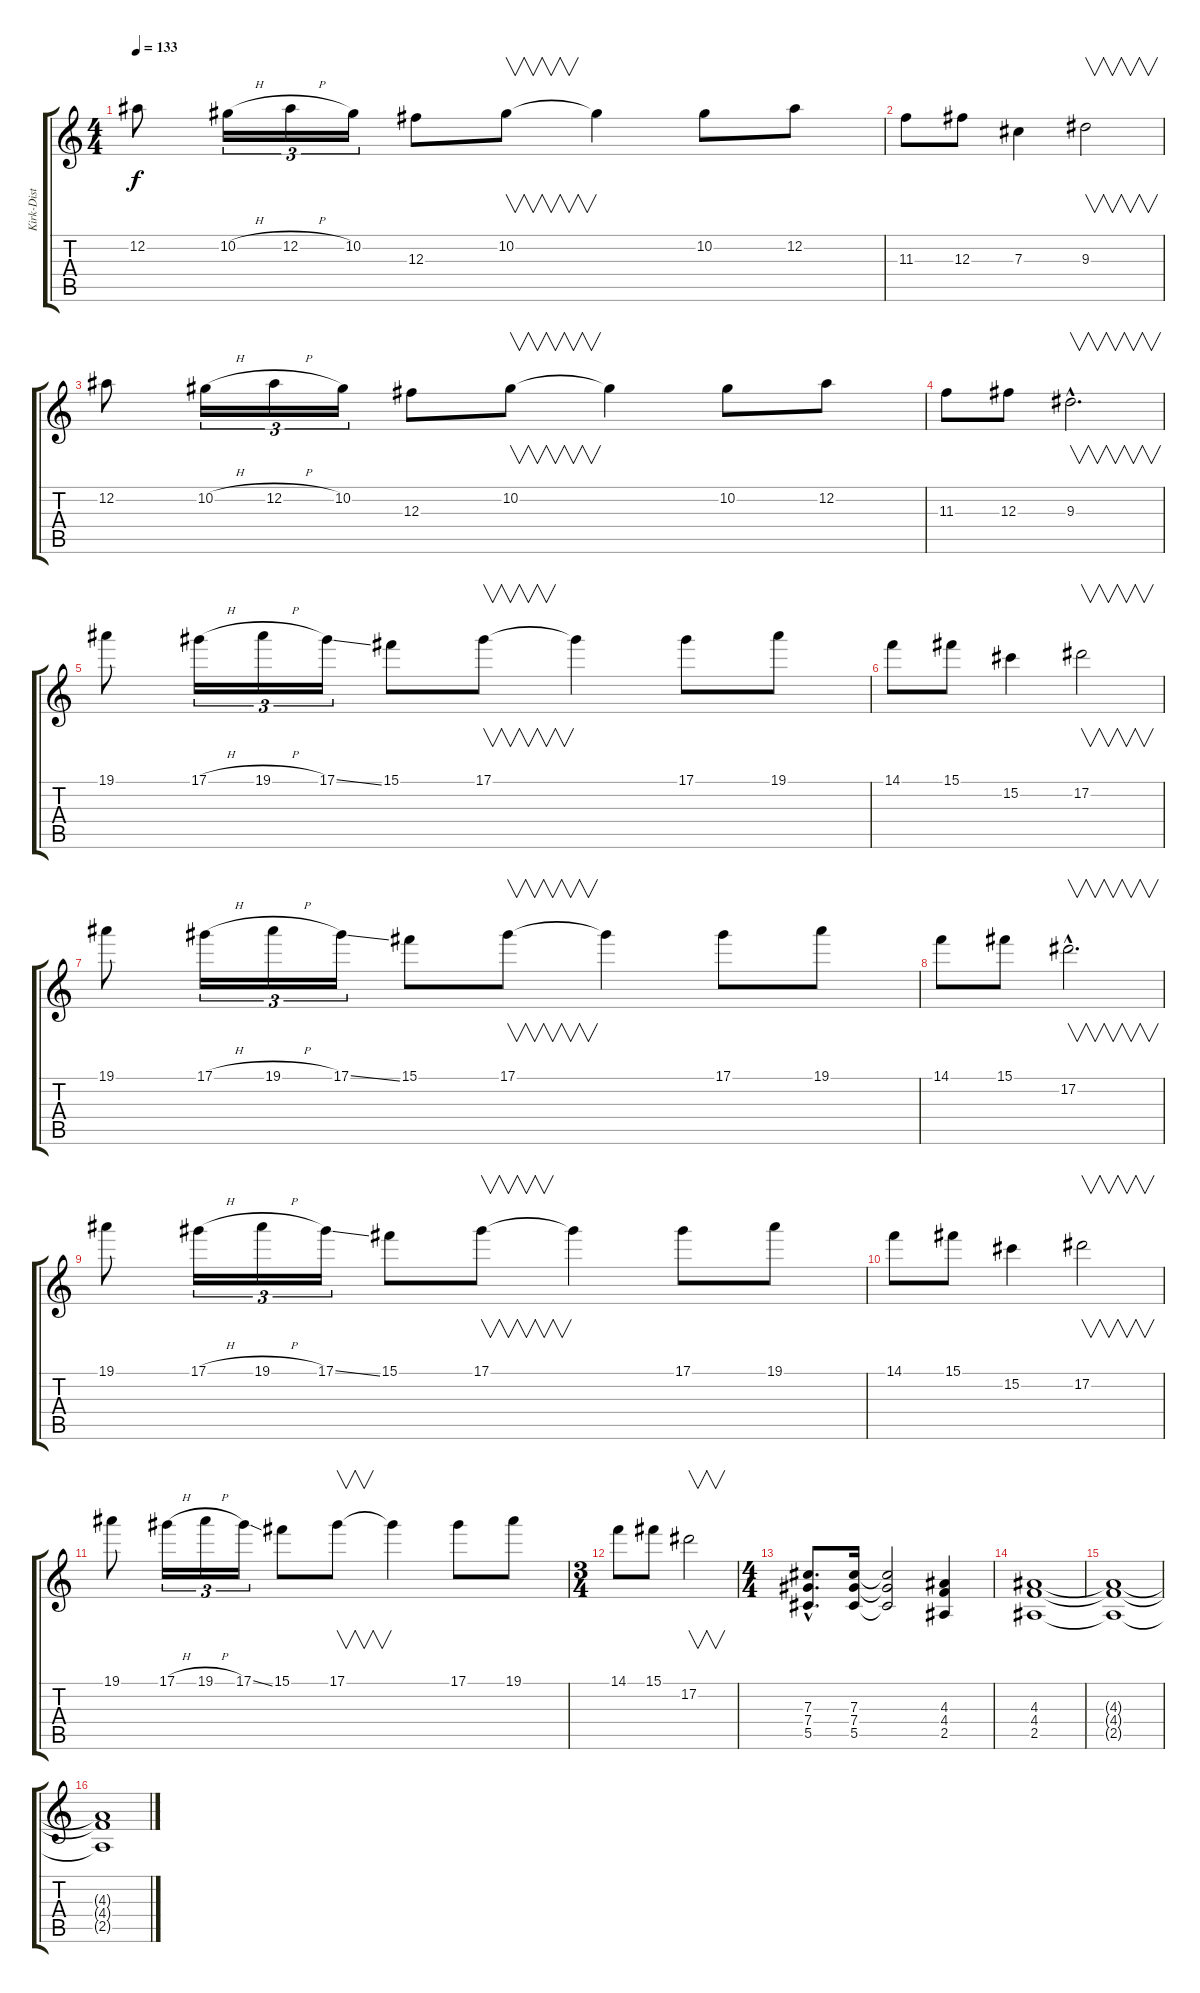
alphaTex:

\track ("Kirk-Dist" "Kirk-Dist") {instrument distortionguitar}
\staff {score tabs}
\tuning (Eb4 Bb3 Gb3 Db3 Ab2 Eb2) {hide}
\ts (4 4)
\tempo 133
\clef g2
\ks c
12.2.8{dy f} 10.2{h}.16{tu (3 2)} 12.2{h}.16{tu (3 2)} 10.2.16{tu (3 2)} 12.3.8 10.2.8{v} 10.2{t}.4 10.2.8 12.2.8 |
11.3.8 12.3.8 7.3.4 9.3.2{v} |
12.2.8 10.2{h}.16{tu (3 2)} 12.2{h}.16{tu (3 2)} 10.2.16{tu (3 2)} 12.3.8 10.2.8{v} 10.2{t}.4 10.2.8 12.2.8 |
11.3.8 12.3.8 9.3{hac}.2{v d} |
19.1.8 17.1{h}.16{tu (3 2)} 19.1{h}.16{tu (3 2)} 17.1{ss}.16{tu (3 2)} 15.1.8 17.1.8{v} 17.1{t}.4 17.1.8 19.1.8 |
14.1.8 15.1.8 15.2.4 17.2.2{v} |
19.1.8 17.1{h}.16{tu (3 2)} 19.1{h}.16{tu (3 2)} 17.1{ss}.16{tu (3 2)} 15.1.8 17.1.8{v} 17.1{t}.4 17.1.8 19.1.8 |
14.1.8 15.1.8 17.2{hac}.2{v d} |
19.1.8 17.1{h}.16{tu (3 2)} 19.1{h}.16{tu (3 2)} 17.1{ss}.16{tu (3 2)} 15.1.8 17.1.8{v} 17.1{t}.4 17.1.8 19.1.8 |
14.1.8 15.1.8 15.2.4 17.2.2{v} |
19.1.8 17.1{h}.16{tu (3 2)} 19.1{h}.16{tu (3 2)} 17.1{ss}.16{tu (3 2)} 15.1.8 17.1.8{v} 17.1{t}.4 17.1.8 19.1.8 |
\ts (3 4)
14.1.8 15.1.8 17.2.2{v} |
\ts (4 4)
(7.3{hac} 7.4{hac} 5.5{hac}).8{d} (7.3 7.4 5.5).16 (7.3{t} 7.4{t} 5.5{t}).2 (4.3 4.4 2.5).4 |
(4.3 4.4 2.5).1 |
(4.3{t} 4.4{t} 2.5{t}).1 |
(4.3{t} 4.4{t} 2.5{t}).1
